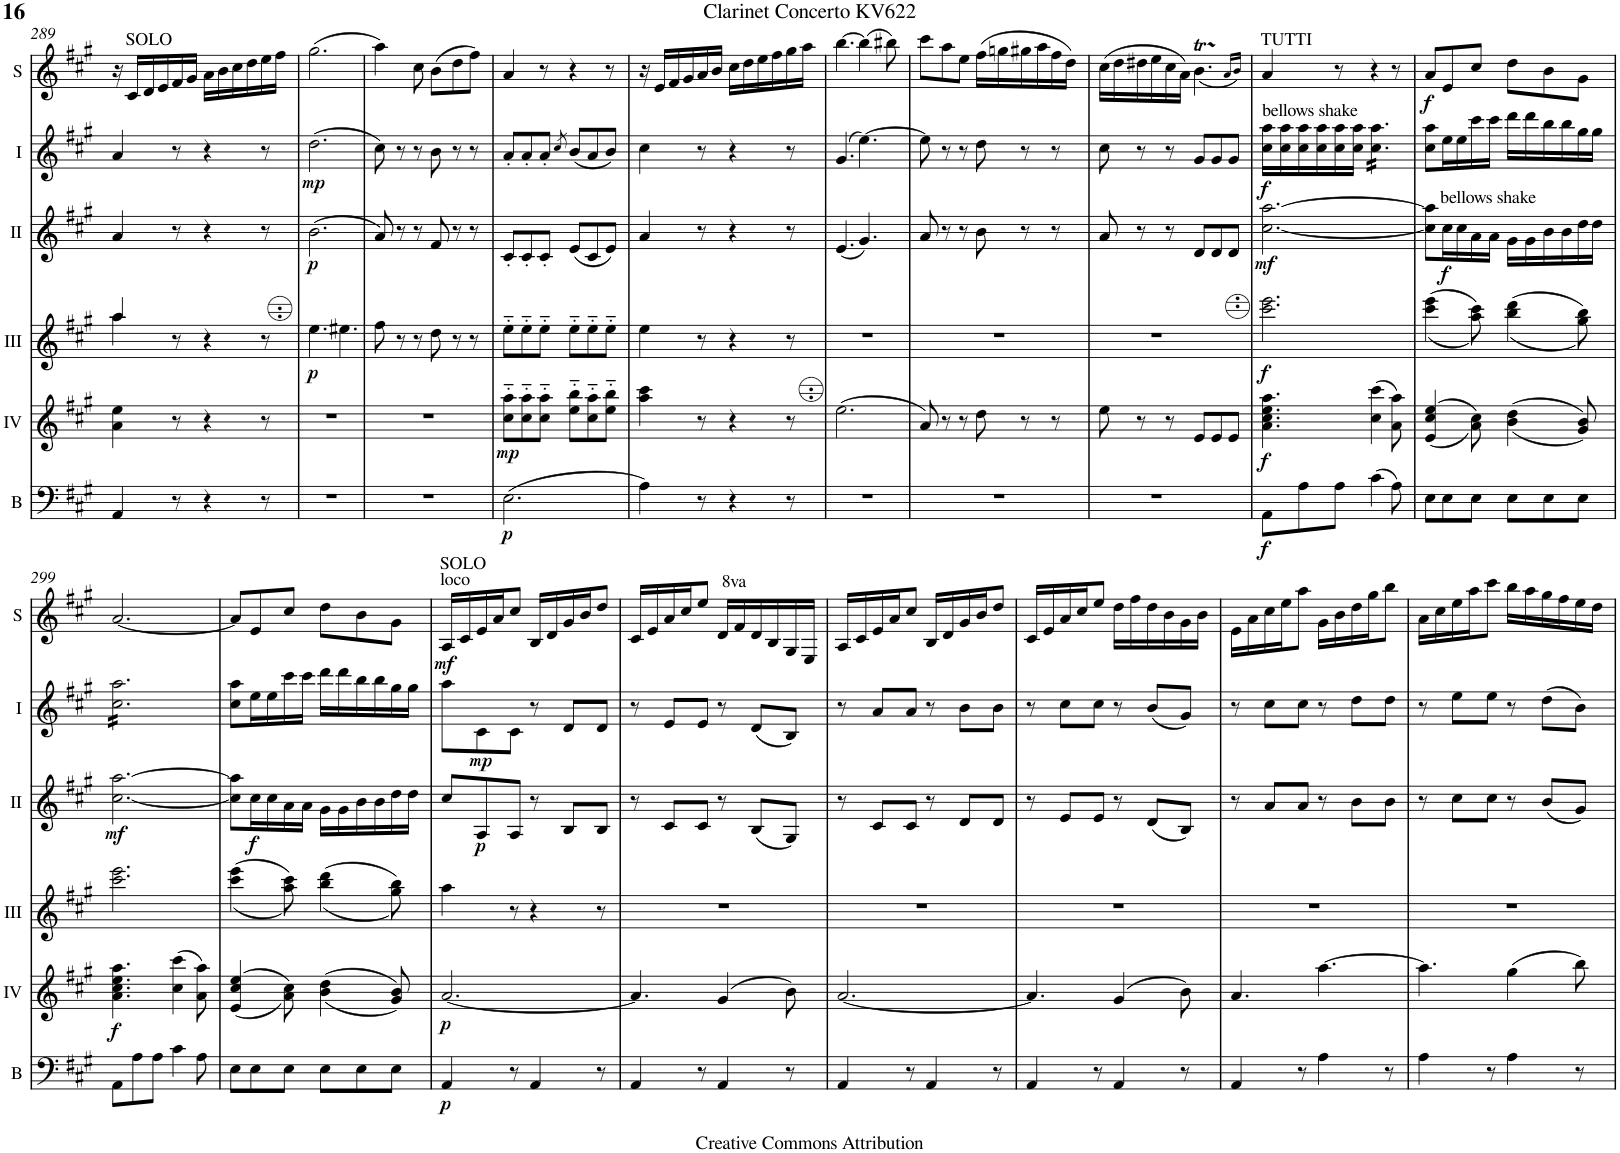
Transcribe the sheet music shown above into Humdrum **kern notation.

**kern	**dynam	**kern	**dynam	**kern	**dynam	**kern	**dynam	**kern	**dynam	**kern	**dynam
*part6	*part6	*part5	*part5	*part4	*part4	*part3	*part3	*part2	*part2	*part1	*part1
*staff6	*staff6	*staff5	*staff5	*staff4	*staff4	*staff3	*staff3	*staff2	*staff2	*staff1	*staff1
*I"Bass	*	*I"Acc. 4	*	*I"Acc. 3	*	*I"Acc. 2	*	*I"Acc. 1	*	*I"Solo bayan	*
*I'B	*	*	*	*	*	*	*	*	*	*I'S	*
!!LO:PB:g=z
*clefF4	*	*clefG2	*	*clefG2	*	*clefG2	*	*clefG2	*	*clefG2	*
*Trd7c12	*	*Trd7c12	*	*Trd7c12	*	*	*	*	*	*	*
*k[f#c#g#]	*	*k[f#c#g#]	*	*k[f#c#g#]	*	*k[f#c#g#]	*	*k[f#c#g#]	*	*k[f#c#g#]	*
*M6/8	*	*M6/8	*	*M6/8	*	*M6/8	*	*M6/8	*	*M6/8	*
=289	=289	=289	=289	=289	=289	=289	=289	=289	=289	=289	=289
*	*	*	*	*^	*	*	*	*	*	*	*
4AA/	.	4a\ 4ee\	.	4aaa/	4aaa\	.	4a/	.	4a/	.	16r	.
!	!	!	!	!	!	!	!	!	!	!	!LO:TX:a:t=SOLO	!
.	.	.	.	.	.	.	.	.	.	.	16c#/LL	.
.	.	.	.	.	.	.	.	.	.	.	16d/	.
.	.	.	.	.	.	.	.	.	.	.	16e/	.
8r	.	8r	.	8r	8ryy	.	8r	.	8r	.	16f#/	.
.	.	.	.	.	.	.	.	.	.	.	16g#/JJ	.
4r	.	4r	.	4r	4ryy	.	4r	.	4r	.	16a\LL	.
.	.	.	.	.	.	.	.	.	.	.	16b\	.
.	.	.	.	.	.	.	.	.	.	.	16cc#\	.
.	.	.	.	.	.	.	.	.	.	.	16dd\	.
8r	.	8r	.	8r	8ryy	.	8r	.	8r	.	16ee\	.
.	.	.	.	.	.	.	.	.	.	.	16ff#\JJ	.
*	*	*	*	*v	*v	*	*	*	*	*	*	*
=290	=290	=290	=290	=290	=290	=290	=290	=290	=290	=290	=290
!	!	!	!	!	!LO:DY:b	!	!LO:DY:b	!	!LO:DY:b	!	!
2.r	.	2.r	.	4.ee\	p	(2.b\	p	(2.dd\	mp	(2.gg#\	.
.	.	.	.	4.ee#X\	.	.	.	.	.	.	.
=291	=291	=291	=291	=291	=291	=291	=291	=291	=291	=291	=291
2.r	.	2.r	.	8ff#\	.	8a/)	.	8cc#\)	.	4aa\)	.
.	.	.	.	8r	.	8r	.	8r	.	.	.
.	.	.	.	8r	.	8r	.	8r	.	8cc#\	.
.	.	.	.	8dd\	.	8f#/	.	8b\	.	(8b\L	.
.	.	.	.	8r	.	8r	.	8r	.	8dd\	.
.	.	.	.	8r	.	8r	.	8r	.	8ff#\J)	.
=292	=292	=292	=292	=292	=292	=292	=292	=292	=292	=292	=292
!	!LO:DY:b	!	!LO:DY:b	!	!	!	!	!	!	!	!
(2.E\	p	8cc#\ 8aa\L	mp	8ee\L	.	8c#'/L	.	8a'/L	.	4a/	.
.	.	8cc#\ 8aa\	.	8ee\	.	8c#'/	.	8a'/	.	.	.
.	.	8cc#\ 8aa\J	.	8ee\J	.	8c#'/J	.	8a'/J	.	8r	.
.	.	.	.	.	.	.	.	8qcc#/	.	.	.
.	.	8ee\ 8bb\L	.	8ee\L	.	(8e/L	.	(8b/L	.	4r	.
.	.	8cc#\ 8aa\	.	8ee\	.	8c#/	.	8a/	.	.	.
.	.	8ee\ 8bb\J	.	8ee\J	.	8e/J)	.	8b/J)	.	8r	.
=293	=293	=293	=293	=293	=293	=293	=293	=293	=293	=293	=293
4A\)	.	4aa\ 4ccc#\	.	4ee\	.	4a/	.	4cc#\	.	16r	.
.	.	.	.	.	.	.	.	.	.	16e/LL	.
.	.	.	.	.	.	.	.	.	.	16f#/	.
.	.	.	.	.	.	.	.	.	.	16g#/	.
8r	.	8r	.	8r	.	8r	.	8r	.	16a/	.
.	.	.	.	.	.	.	.	.	.	16b/JJ	.
4r	.	4r	.	4r	.	4r	.	4r	.	16cc#\LL	.
.	.	.	.	.	.	.	.	.	.	16dd\	.
.	.	.	.	.	.	.	.	.	.	16ee\	.
.	.	.	.	.	.	.	.	.	.	16ff#\	.
8r	.	8r	.	8r	.	8r	.	8r	.	16gg#\	.
.	.	.	.	.	.	.	.	.	.	16aa\JJ	.
=294	=294	=294	=294	=294	=294	=294	=294	=294	=294	=294	=294
2.r	.	(2.ee\	.	2.r	.	(4.e/	.	(4.g#/	.	[4.bb\	.
.	.	.	.	.	.	4.g#/)	.	[4.ee\)	.	(4bb\]	.
.	.	.	.	.	.	.	.	.	.	8bb#X\)	.
=295	=295	=295	=295	=295	=295	=295	=295	=295	=295	=295	=295
2.r	.	8a/)	.	2.r	.	8a/	.	8ee\]	.	8ccc#\L	.
.	.	8r	.	.	.	8r	.	8r	.	8aa\	.
.	.	8r	.	.	.	8r	.	8r	.	8ee\J	.
.	.	8dd\	.	.	.	8b\	.	8dd\	.	(16ff#\LL	.
.	.	.	.	.	.	.	.	.	.	16ggn\	.
.	.	8r	.	.	.	8r	.	8r	.	16gg#X\	.
.	.	.	.	.	.	.	.	.	.	16aa\	.
.	.	8r	.	.	.	8r	.	8r	.	16ff#\	.
.	.	.	.	.	.	.	.	.	.	16dd\JJ)	.
=296	=296	=296	=296	=296	=296	=296	=296	=296	=296	=296	=296
2.r	.	8ee\	.	2.r	.	8a/	.	8cc#\	.	(16cc#\LL	.
.	.	.	.	.	.	.	.	.	.	16dd\	.
.	.	8r	.	.	.	8r	.	8r	.	16dd#X\	.
.	.	.	.	.	.	.	.	.	.	16ee\	.
.	.	8r	.	.	.	8r	.	8r	.	16cc#\	.
.	.	.	.	.	.	.	.	.	.	16a\JJ)	.
.	.	8e/L	.	.	.	8d/L	.	8g#/L	.	(<4.bT\	.
.	.	8e/	.	.	.	8d/	.	8g#/	.	.	.
.	.	8e/J	.	.	.	8d/J	.	8g#/J	.	.	.
.	.	.	.	.	.	.	.	.	.	16qa/LL)	.
.	.	.	.	.	.	.	.	.	.	16qb/JJ	.
=297	=297	=297	=297	=297	=297	=297	=297	=297	=297	=297	=297
!	!	!	!	!	!	!	!	!	!	!LO:TX:a:t=TUTTI	!
!	!	!	!	!	!	!	!	!LO:TX:a:t=bellows shake	!	!	!
!	!LO:DY:b	!	!LO:DY:b	!	!LO:DY:b	!	!LO:DY:b	!	!LO:DY:b	!	!
8AA\L	f	4.a\ 4.cc#\ 4.ee\ 4.aa\	f	2.cccc#\ 2.eeee\	f	[2.cc#\ [2.aa\	mf	16cc#\ 16aa\LL	f	4a/	.
.	.	.	.	.	.	.	.	16cc#\ 16aa\	.	.	.
8A\	.	.	.	.	.	.	.	16cc#\ 16aa\	.	.	.
.	.	.	.	.	.	.	.	16cc#\ 16aa\	.	.	.
8A\J	.	.	.	.	.	.	.	16cc#\ 16aa\	.	8r	.
.	.	.	.	.	.	.	.	16cc#\ 16aa\JJ	.	.	.
*	*	*	*	*	*	*	*	*tremolo	*	*	*
(4c#\	.	(4cc#\ 4ccc#\	.	.	.	.	.	16cc#\ 16aa\LL	.	4r	.
.	.	.	.	.	.	.	.	16cc#\ 16aa\	.	.	.
.	.	.	.	.	.	.	.	16cc#\ 16aa\	.	.	.
.	.	.	.	.	.	.	.	16cc#\ 16aa\	.	.	.
8A\)	.	8a\ 8aa\)	.	.	.	.	.	16cc#\ 16aa\	.	8r	.
.	.	.	.	.	.	.	.	16cc#\ 16aa\JJ	.	.	.
*	*	*	*	*	*	*	*	*Xtremolo	*	*	*
=298	=298	=298	=298	=298	=298	=298	=298	=298	=298	=298	=298
!	!	!	!	!	!	!	!	!	!	!	!LO:DY:b
8E\L	.	(<(4e/ 4cc#/ 4ee/	.	(<(4cccc#\ 4eeee\	.	8cc#\] 8aa\]L	.	8cc#\ 8aa\L	.	8a/L	f
!	!	!	!	!	!	!LO:TX:a:t=bellows shake	!	!	!	!	!
!	!	!	!	!	!	!	!LO:DY:b	!	!	!	!
8E\	.	.	.	.	.	16cc#\L	f	16ee\L	.	8e/	.
.	.	.	.	.	.	16cc#\	.	16ee\	.	.	.
8E\J	.	8a\ 8cc#\))	.	8aaa\ 8cccc#\))	.	16a\	.	16ccc#\	.	8cc#/J	.
.	.	.	.	.	.	16a\JJ	.	16ccc#\JJ	.	.	.
8E\L	.	((<4b\ 4dd\	.	(<(4bbb\ 4dddd\	.	16g#\LL	.	16ddd\LL	.	8dd\L	.
.	.	.	.	.	.	16g#\	.	16ddd\	.	.	.
8E\	.	.	.	.	.	16b\	.	16bb\	.	8b\	.
.	.	.	.	.	.	16b\	.	16bb\	.	.	.
8E\J	.	8g#/ 8b/))	.	8ggg#\ 8bbb\))	.	16dd\	.	16gg#\	.	8g#\J	.
.	.	.	.	.	.	16dd\JJ	.	16gg#\JJ	.	.	.
!!LO:LB:g=z
=299	=299	=299	=299	=299	=299	=299	=299	=299	=299	=299	=299
!	!	!	!LO:DY:b	!	!	!	!LO:DY:b	!	!	!	!
*	*	*	*	*	*	*	*	*tremolo	*	*	*
8AA\L	.	4.a\ 4.cc#\ 4.ee\ 4.aa\	f	2.cccc#\ 2.eeee\	.	[2.cc#\ [2.aa\	mf	16cc#\ 16aa\LL	.	[2.a/	.
.	.	.	.	.	.	.	.	16cc#\ 16aa\	.	.	.
8A\	.	.	.	.	.	.	.	16cc#\ 16aa\	.	.	.
.	.	.	.	.	.	.	.	16cc#\ 16aa\	.	.	.
8A\J	.	.	.	.	.	.	.	16cc#\ 16aa\	.	.	.
.	.	.	.	.	.	.	.	16cc#\ 16aa\	.	.	.
4c#\	.	(4cc#\ 4ccc#\	.	.	.	.	.	16cc#\ 16aa\	.	.	.
.	.	.	.	.	.	.	.	16cc#\ 16aa\	.	.	.
.	.	.	.	.	.	.	.	16cc#\ 16aa\	.	.	.
.	.	.	.	.	.	.	.	16cc#\ 16aa\	.	.	.
8A\	.	8a\ 8aa\)	.	.	.	.	.	16cc#\ 16aa\	.	.	.
.	.	.	.	.	.	.	.	16cc#\ 16aa\JJ	.	.	.
*	*	*	*	*	*	*	*	*Xtremolo	*	*	*
=300	=300	=300	=300	=300	=300	=300	=300	=300	=300	=300	=300
8E\L	.	(<(4e/ 4cc#/ 4ee/	.	((<4cccc#\ 4eeee\	.	8cc#\] 8aa\]L	.	8cc#\ 8aa\L	.	8a/L]	.
!	!	!	!	!	!	!	!LO:DY:b	!	!	!	!
8E\	.	.	.	.	.	16cc#\L	f	16ee\L	.	8e/	.
.	.	.	.	.	.	16cc#\	.	16ee\	.	.	.
8E\J	.	8a\ 8cc#\))	.	8aaa\ 8cccc#\))	.	16a\	.	16ccc#\	.	8cc#/J	.
.	.	.	.	.	.	16a\JJ	.	16ccc#\JJ	.	.	.
8E\L	.	((<4b\ 4dd\	.	(<(4bbb\ 4dddd\	.	16g#\LL	.	16ddd\LL	.	8dd\L	.
.	.	.	.	.	.	16g#\	.	16ddd\	.	.	.
8E\	.	.	.	.	.	16b\	.	16bb\	.	8b\	.
.	.	.	.	.	.	16b\	.	16bb\	.	.	.
8E\J	.	8g#/ 8b/))	.	8ggg#\ 8bbb\))	.	16dd\	.	16gg#\	.	8g#\J	.
.	.	.	.	.	.	16dd\JJ	.	16gg#\JJ	.	.	.
=301	=301	=301	=301	=301	=301	=301	=301	=301	=301	=301	=301
!	!	!	!	!	!	!	!	!	!	!LO:TX:a:t=loco	!
!	!	!	!	!	!	!	!	!	!	!LO:TX:a:t=SOLO	!
!	!LO:DY:b	!	!LO:DY:b	!	!	!	!	!	!	!	!LO:DY:b
4AA/	p	[2.a/	p	4aaa\	.	8cc#/L	.	8aa\L	.	16AA/LL	mf
.	.	.	.	.	.	.	.	.	.	16C#/	.
!	!	!	!	!	!	!	!LO:DY:b	!	!LO:DY:b	!	!
.	.	.	.	.	.	8A/	p	8c#\	mp	16E/	.
.	.	.	.	.	.	.	.	.	.	16A/J	.
8r	.	.	.	8r	.	8A/J	.	8c#\J	.	8c#/J	.
4AA/	.	.	.	4r	.	8r	.	8r	.	16BB/LL	.
.	.	.	.	.	.	.	.	.	.	16D/	.
.	.	.	.	.	.	8B/L	.	8d/L	.	16G#/	.
.	.	.	.	.	.	.	.	.	.	16B/J	.
8r	.	.	.	8r	.	8B/J	.	8d/J	.	8d/J	.
=302	=302	=302	=302	=302	=302	=302	=302	=302	=302	=302	=302
4AA/	.	4.a/]	.	2.r	.	8r	.	8r	.	16C#/LL	.
.	.	.	.	.	.	.	.	.	.	16E/	.
.	.	.	.	.	.	8c#/L	.	8e/L	.	16A/	.
.	.	.	.	.	.	.	.	.	.	16c#/J	.
8r	.	.	.	.	.	8c#/J	.	8e/J	.	8e/J	.
!	!	!	!	!	!	!	!	!	!	!LO:TX:a:t=8va	!
4AA/	.	(4g#/	.	.	.	8r	.	8r	.	16d/LL	.
.	.	.	.	.	.	.	.	.	.	16f#/	.
.	.	.	.	.	.	(8B/L	.	(8d/L	.	16d/	.
.	.	.	.	.	.	.	.	.	.	16B/	.
8r	.	8b\)	.	.	.	8G#/J)	.	8B/J)	.	16G#/	.
.	.	.	.	.	.	.	.	.	.	16E/JJ	.
=303	=303	=303	=303	=303	=303	=303	=303	=303	=303	=303	=303
4AA/	.	[2.a/	.	2.r	.	8r	.	8r	.	16A/LL	.
.	.	.	.	.	.	.	.	.	.	16c#/	.
.	.	.	.	.	.	8c#/L	.	8a/L	.	16e/	.
.	.	.	.	.	.	.	.	.	.	16a/J	.
8r	.	.	.	.	.	8c#/J	.	8a/J	.	8cc#/J	.
4AA/	.	.	.	.	.	8r	.	8r	.	16B/LL	.
.	.	.	.	.	.	.	.	.	.	16d/	.
.	.	.	.	.	.	8d/L	.	8b\L	.	16g#/	.
.	.	.	.	.	.	.	.	.	.	16b/J	.
8r	.	.	.	.	.	8d/J	.	8b\J	.	8dd/J	.
=304	=304	=304	=304	=304	=304	=304	=304	=304	=304	=304	=304
4AA/	.	4.a/]	.	2.r	.	8r	.	8r	.	16c#/LL	.
.	.	.	.	.	.	.	.	.	.	16e/	.
.	.	.	.	.	.	8e/L	.	8cc#\L	.	16a/	.
.	.	.	.	.	.	.	.	.	.	16cc#/J	.
8r	.	.	.	.	.	8e/J	.	8cc#\J	.	8ee/J	.
4AA/	.	(4g#/	.	.	.	8r	.	8r	.	16dd\LL	.
.	.	.	.	.	.	.	.	.	.	16ff#\	.
.	.	.	.	.	.	(8d/L	.	(8b/L	.	16dd\	.
.	.	.	.	.	.	.	.	.	.	16b\	.
8r	.	8b\)	.	.	.	8B/J)	.	8g#/J)	.	16g#\	.
.	.	.	.	.	.	.	.	.	.	16b\JJ	.
=305	=305	=305	=305	=305	=305	=305	=305	=305	=305	=305	=305
4AA/	.	4.a/	.	2.r	.	8r	.	8r	.	16e\LL	.
.	.	.	.	.	.	.	.	.	.	16a\	.
.	.	.	.	.	.	8a/L	.	8cc#\L	.	16cc#\	.
.	.	.	.	.	.	.	.	.	.	16ee\J	.
8r	.	.	.	.	.	8a/J	.	8cc#\J	.	8aa\J	.
4A\	.	[4.aa\	.	.	.	8r	.	8r	.	16g#\LL	.
.	.	.	.	.	.	.	.	.	.	16b\	.
.	.	.	.	.	.	8b\L	.	8dd\L	.	16dd\	.
.	.	.	.	.	.	.	.	.	.	16gg#\J	.
8r	.	.	.	.	.	8b\J	.	8dd\J	.	8bb\J	.
=306	=306	=306	=306	=306	=306	=306	=306	=306	=306	=306	=306
4A\	.	4.aa\]	.	2.r	.	8r	.	8r	.	16a\LL	.
.	.	.	.	.	.	.	.	.	.	16cc#\	.
.	.	.	.	.	.	8cc#\L	.	8ee\L	.	16ee\	.
.	.	.	.	.	.	.	.	.	.	16aa\J	.
8r	.	.	.	.	.	8cc#\J	.	8ee\J	.	8ccc#\J	.
4A\	.	(4gg#\	.	.	.	8r	.	8r	.	16bb\LL	.
.	.	.	.	.	.	.	.	.	.	16aa\	.
.	.	.	.	.	.	(8b/L	.	(8dd\L	.	16gg#\	.
.	.	.	.	.	.	.	.	.	.	16ff#\	.
8r	.	8bb\)	.	.	.	8g#/J)	.	8b\J)	.	16ee\	.
.	.	.	.	.	.	.	.	.	.	16dd\JJ	.
=	=	=	=	=	=	=	=	=	=	=	=
*-	*-	*-	*-	*-	*-	*-	*-	*-	*-	*-	*-
